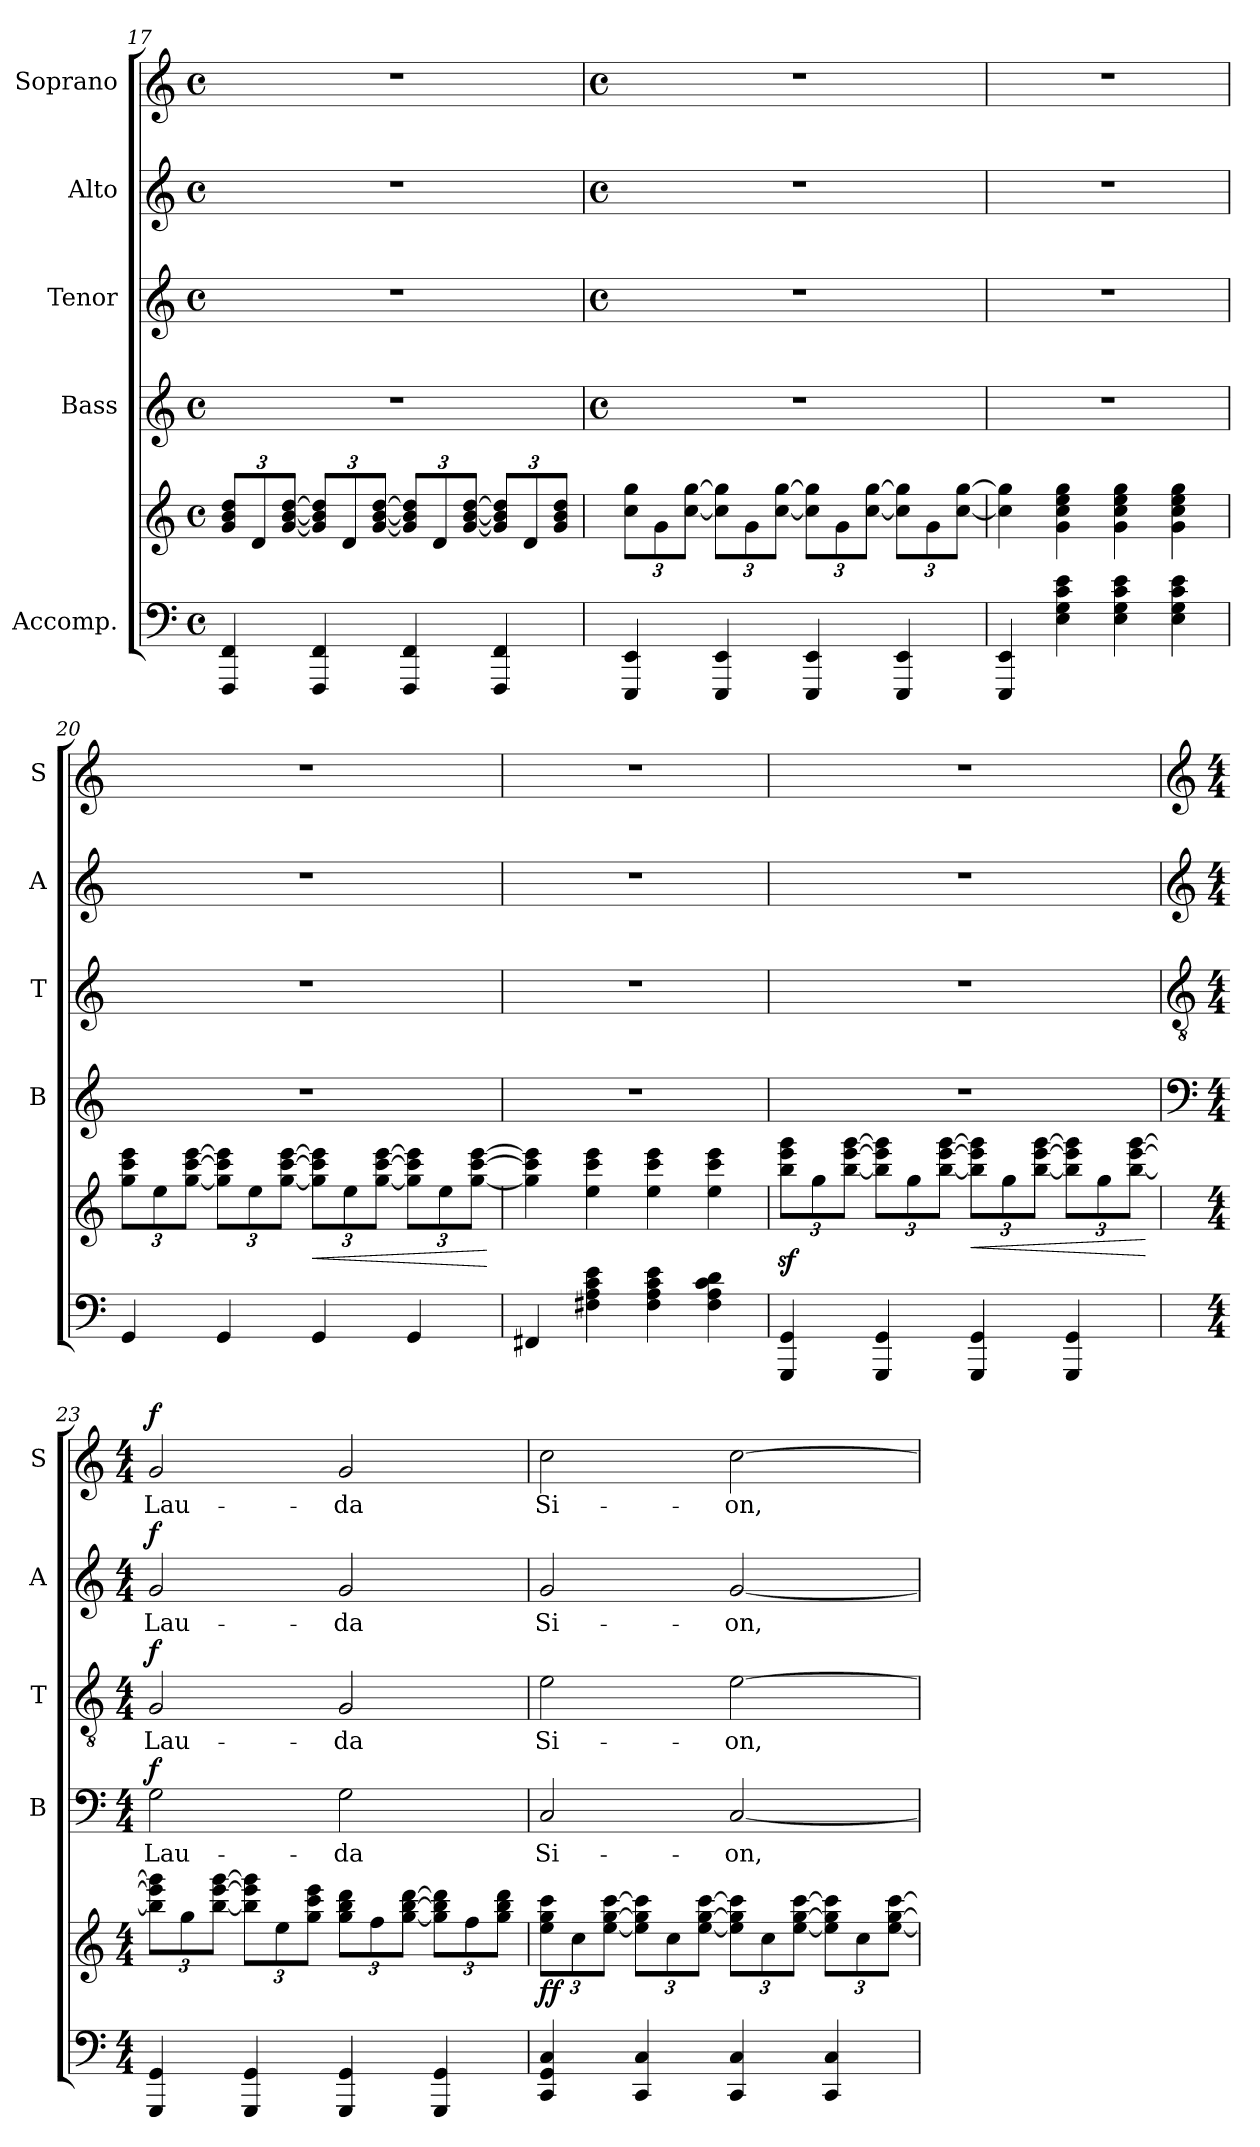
**kern	**kern	**dynam	**kern	**text	**dynam	**kern	**text	**dynam	**kern	**text	**dynam	**kern	**text	**dynam
*part5	*part5	*part5	*part4	*part4	*part4	*part3	*part3	*part3	*part2	*part2	*part2	*part1	*part1	*part1
*staff6	*staff5	*staff5/6	*staff4	*staff4	*staff4	*staff3	*staff3	*staff3	*staff2	*staff2	*staff2	*staff1	*staff1	*staff1
*I"Accomp.	*	*	*I"Bass	*	*	*I"Tenor	*	*	*I"Alto	*	*	*I"Soprano	*	*
*	*	*	*I'B	*	*	*I'T	*	*	*I'A	*	*	*I'S	*	*
!!LO:LB:g=z
*clefF4	*clefG2	*	*clefG2	*	*	*clefG2	*	*	*clefG2	*	*	*clefG2	*	*
*k[]	*k[]	*	*k[]	*	*	*k[]	*	*	*k[]	*	*	*k[]	*	*
*M4/4	*M4/4	*	*M4/4	*	*	*M4/4	*	*	*M4/4	*	*	*M4/4	*	*
*met(c)	*met(c)	*	*met(c)	*	*	*met(c)	*	*	*met(c)	*	*	*met(c)	*	*
*	*Xbrackettup	*	*	*	*	*	*	*	*	*	*	*	*	*
=17	=17	=17	=17	=17	=17	=17	=17	=17	=17	=17	=17	=17	=17	=17
4FFF/ 4FF/	12g/ 12b/ 12dd/L	.	1r	.	.	1r	.	.	1r	.	.	1r	.	.
.	12d/	.	.	.	.	.	.	.	.	.	.	.	.	.
.	[12g/ [12b/ [12dd/J	.	.	.	.	.	.	.	.	.	.	.	.	.
4FFF/ 4FF/	12g/] 12b/] 12dd/]L	.	.	.	.	.	.	.	.	.	.	.	.	.
.	12d/	.	.	.	.	.	.	.	.	.	.	.	.	.
.	[12g/ [12b/ [12dd/J	.	.	.	.	.	.	.	.	.	.	.	.	.
4FFF/ 4FF/	12g/] 12b/] 12dd/]L	.	.	.	.	.	.	.	.	.	.	.	.	.
.	12d/	.	.	.	.	.	.	.	.	.	.	.	.	.
.	[12g/ [12b/ [12dd/J	.	.	.	.	.	.	.	.	.	.	.	.	.
4FFF/ 4FF/	12g/] 12b/] 12dd/]L	.	.	.	.	.	.	.	.	.	.	.	.	.
.	12d/	.	.	.	.	.	.	.	.	.	.	.	.	.
.	12g/ 12b/ 12dd/J	.	.	.	.	.	.	.	.	.	.	.	.	.
!!LO:PB:g=z
=18	=18	=18	=18	=18	=18	=18	=18	=18	=18	=18	=18	=18	=18	=18
*	*	*	*M4/4	*	*	*M4/4	*	*	*M4/4	*	*	*M4/4	*	*
*	*	*	*met(c)	*	*	*met(c)	*	*	*met(c)	*	*	*met(c)	*	*
4EEE/ 4EE/	12cc\ 12gg\L	.	1r	.	.	1r	.	.	1r	.	.	1r	.	.
.	12g\	.	.	.	.	.	.	.	.	.	.	.	.	.
.	[12cc\ [12gg\J	.	.	.	.	.	.	.	.	.	.	.	.	.
4EEE/ 4EE/	12cc\] 12gg\]L	.	.	.	.	.	.	.	.	.	.	.	.	.
.	12g\	.	.	.	.	.	.	.	.	.	.	.	.	.
.	[12cc\ [12gg\J	.	.	.	.	.	.	.	.	.	.	.	.	.
4EEE/ 4EE/	12cc\] 12gg\]L	.	.	.	.	.	.	.	.	.	.	.	.	.
.	12g\	.	.	.	.	.	.	.	.	.	.	.	.	.
.	[12cc\ [12gg\J	.	.	.	.	.	.	.	.	.	.	.	.	.
4EEE/ 4EE/	12cc\] 12gg\]L	.	.	.	.	.	.	.	.	.	.	.	.	.
.	12g\	.	.	.	.	.	.	.	.	.	.	.	.	.
.	[12cc\ [12gg\J	.	.	.	.	.	.	.	.	.	.	.	.	.
=19	=19	=19	=19	=19	=19	=19	=19	=19	=19	=19	=19	=19	=19	=19
4EEE/ 4EE/	4cc\] 4gg\]	.	1r	.	.	1r	.	.	1r	.	.	1r	.	.
4E\ 4G\ 4c\ 4e\	4g\ 4cc\ 4ee\ 4gg\	.	.	.	.	.	.	.	.	.	.	.	.	.
4E\ 4G\ 4c\ 4e\	4g\ 4cc\ 4ee\ 4gg\	.	.	.	.	.	.	.	.	.	.	.	.	.
4E\ 4G\ 4c\ 4e\	4g\ 4cc\ 4ee\ 4gg\	.	.	.	.	.	.	.	.	.	.	.	.	.
=20	=20	=20	=20	=20	=20	=20	=20	=20	=20	=20	=20	=20	=20	=20
4GG/	12gg\ 12ccc\ 12eee\L	.	1r	.	.	1r	.	.	1r	.	.	1r	.	.
.	12ee\	.	.	.	.	.	.	.	.	.	.	.	.	.
.	[12gg\ [12ccc\ [12eee\J	.	.	.	.	.	.	.	.	.	.	.	.	.
4GG/	12gg\] 12ccc\] 12eee\]L	.	.	.	.	.	.	.	.	.	.	.	.	.
.	12ee\	.	.	.	.	.	.	.	.	.	.	.	.	.
.	[12gg\ [12ccc\ [12eee\J	.	.	.	.	.	.	.	.	.	.	.	.	.
!	!	!LO:HP:b	!	!	!	!	!	!	!	!	!	!	!	!
4GG/	12gg\] 12ccc\] 12eee\]L	<	.	.	.	.	.	.	.	.	.	.	.	.
.	12ee\	.	.	.	.	.	.	.	.	.	.	.	.	.
.	[12gg\ [12ccc\ [12eee\J	.	.	.	.	.	.	.	.	.	.	.	.	.
4GG/	12gg\] 12ccc\] 12eee\]L	.	.	.	.	.	.	.	.	.	.	.	.	.
.	12ee\	.	.	.	.	.	.	.	.	.	.	.	.	.
.	[12gg\ [12ccc\ [12eee\J	.	.	.	.	.	.	.	.	.	.	.	.	.
.	.	[	.	.	.	.	.	.	.	.	.	.	.	.
=21	=21	=21	=21	=21	=21	=21	=21	=21	=21	=21	=21	=21	=21	=21
4FF#X/	4gg\] 4ccc\] 4eee\]	.	1r	.	.	1r	.	.	1r	.	.	1r	.	.
4F#X\ 4A\ 4c\ 4e\	4ee\ 4ccc\ 4eee\	.	.	.	.	.	.	.	.	.	.	.	.	.
4F#\ 4A\ 4c\ 4e\	4ee\ 4ccc\ 4eee\	.	.	.	.	.	.	.	.	.	.	.	.	.
4F#\ 4A\ 4c\ 4d\	4ee\ 4ccc\ 4eee\	.	.	.	.	.	.	.	.	.	.	.	.	.
=22	=22	=22	=22	=22	=22	=22	=22	=22	=22	=22	=22	=22	=22	=22
4GGG/ 4GG/	12bb\z< 12eee\z< 12ggg\z<L	.	1r	.	.	1r	.	.	1r	.	.	1r	.	.
.	12gg\	.	.	.	.	.	.	.	.	.	.	.	.	.
.	[12bb\ [12eee\ [12ggg\J	.	.	.	.	.	.	.	.	.	.	.	.	.
4GGG/ 4GG/	12bb\] 12eee\] 12ggg\]L	.	.	.	.	.	.	.	.	.	.	.	.	.
.	12gg\	.	.	.	.	.	.	.	.	.	.	.	.	.
.	[12bb\ [12eee\ [12ggg\J	.	.	.	.	.	.	.	.	.	.	.	.	.
!	!	!LO:HP:b	!	!	!	!	!	!	!	!	!	!	!	!
4GGG/ 4GG/	12bb\] 12eee\] 12ggg\]L	<	.	.	.	.	.	.	.	.	.	.	.	.
.	12gg\	.	.	.	.	.	.	.	.	.	.	.	.	.
.	[12bb\ [12eee\ [12ggg\J	.	.	.	.	.	.	.	.	.	.	.	.	.
4GGG/ 4GG/	12bb\] 12eee\] 12ggg\]L	.	.	.	.	.	.	.	.	.	.	.	.	.
.	12gg\	.	.	.	.	.	.	.	.	.	.	.	.	.
.	[12bb\ [12eee\ [12ggg\J	.	.	.	.	.	.	.	.	.	.	.	.	.
.	.	[	.	.	.	.	.	.	.	.	.	.	.	.
!!LO:LB:g=z
=23	=23	=23	=23	=23	=23	=23	=23	=23	=23	=23	=23	=23	=23	=23
*	*	*	*clefF4	*	*	*clefGv2	*	*	*clefG2	*	*	*clefG2	*	*
*M4/4	*M4/4	*	*M4/4	*	*	*M4/4	*	*	*M4/4	*	*	*M4/4	*	*
!	!	!	!	!LO:LY:b	!LO:DY:b	!	!LO:LY:b	!LO:DY:b	!	!LO:LY:b	!LO:DY:b	!	!LO:LY:b	!LO:DY:b
4GGG/ 4GG/	12bb\] 12eee\] 12ggg\]L	.	2G\	Lau-	f	2G/	Lau-	f	2g/	Lau-	f	2g/	Lau-	f
.	12gg\	.	.	.	.	.	.	.	.	.	.	.	.	.
.	[12bb\ [12eee\ [12ggg\J	.	.	.	.	.	.	.	.	.	.	.	.	.
4GGG/ 4GG/	12bb\] 12eee\] 12ggg\]L	.	.	.	.	.	.	.	.	.	.	.	.	.
.	12ee\	.	.	.	.	.	.	.	.	.	.	.	.	.
.	12gg\ 12ccc\ 12eee\J	.	.	.	.	.	.	.	.	.	.	.	.	.
!	!	!	!	!LO:LY:b	!	!	!LO:LY:b	!	!	!LO:LY:b	!	!	!LO:LY:b	!
4GGG/ 4GG/	12gg\ 12bb\ 12ddd\L	.	2G\	-da	.	2G/	-da	.	2g/	-da	.	2g/	-da	.
.	12ff\	.	.	.	.	.	.	.	.	.	.	.	.	.
.	[12gg\ [12bb\ [12ddd\J	.	.	.	.	.	.	.	.	.	.	.	.	.
4GGG/ 4GG/	12gg\] 12bb\] 12ddd\]L	.	.	.	.	.	.	.	.	.	.	.	.	.
.	12ff\	.	.	.	.	.	.	.	.	.	.	.	.	.
.	12gg\ 12bb\ 12ddd\J	.	.	.	.	.	.	.	.	.	.	.	.	.
=24	=24	=24	=24	=24	=24	=24	=24	=24	=24	=24	=24	=24	=24	=24
!	!	!LO:DY:b	!	!LO:LY:b	!	!	!LO:LY:b	!	!	!LO:LY:b	!	!	!LO:LY:b	!
4CC/ 4GG/ 4C/	12ee\ 12gg\ 12ccc\L	ff	2C/	Si-	.	2e\	Si-	.	2g/	Si-	.	2cc\	Si-	.
.	12cc\	.	.	.	.	.	.	.	.	.	.	.	.	.
.	[12ee\ [12gg\ [12ccc\J	.	.	.	.	.	.	.	.	.	.	.	.	.
4CC/ 4C/	12ee\] 12gg\] 12ccc\]L	.	.	.	.	.	.	.	.	.	.	.	.	.
.	12cc\	.	.	.	.	.	.	.	.	.	.	.	.	.
.	[12ee\ [12gg\ [12ccc\J	.	.	.	.	.	.	.	.	.	.	.	.	.
!	!	!	!	!LO:LY:b	!	!	!LO:LY:b	!	!	!LO:LY:b	!	!	!LO:LY:b	!
4CC/ 4C/	12ee\] 12gg\] 12ccc\]L	.	[2C/	-on,	.	[2e\	-on,	.	[2g/	-on,	.	[2cc\	-on,	.
.	12cc\	.	.	.	.	.	.	.	.	.	.	.	.	.
.	[12ee\ [12gg\ [12ccc\J	.	.	.	.	.	.	.	.	.	.	.	.	.
4CC/ 4C/	12ee\] 12gg\] 12ccc\]L	.	.	.	.	.	.	.	.	.	.	.	.	.
.	12cc\	.	.	.	.	.	.	.	.	.	.	.	.	.
.	[12ee\ [12gg\ [12ccc\J	.	.	.	.	.	.	.	.	.	.	.	.	.
=	=	=	=	=	=	=	=	=	=	=	=	=	=	=
*-	*-	*-	*-	*-	*-	*-	*-	*-	*-	*-	*-	*-	*-	*-
